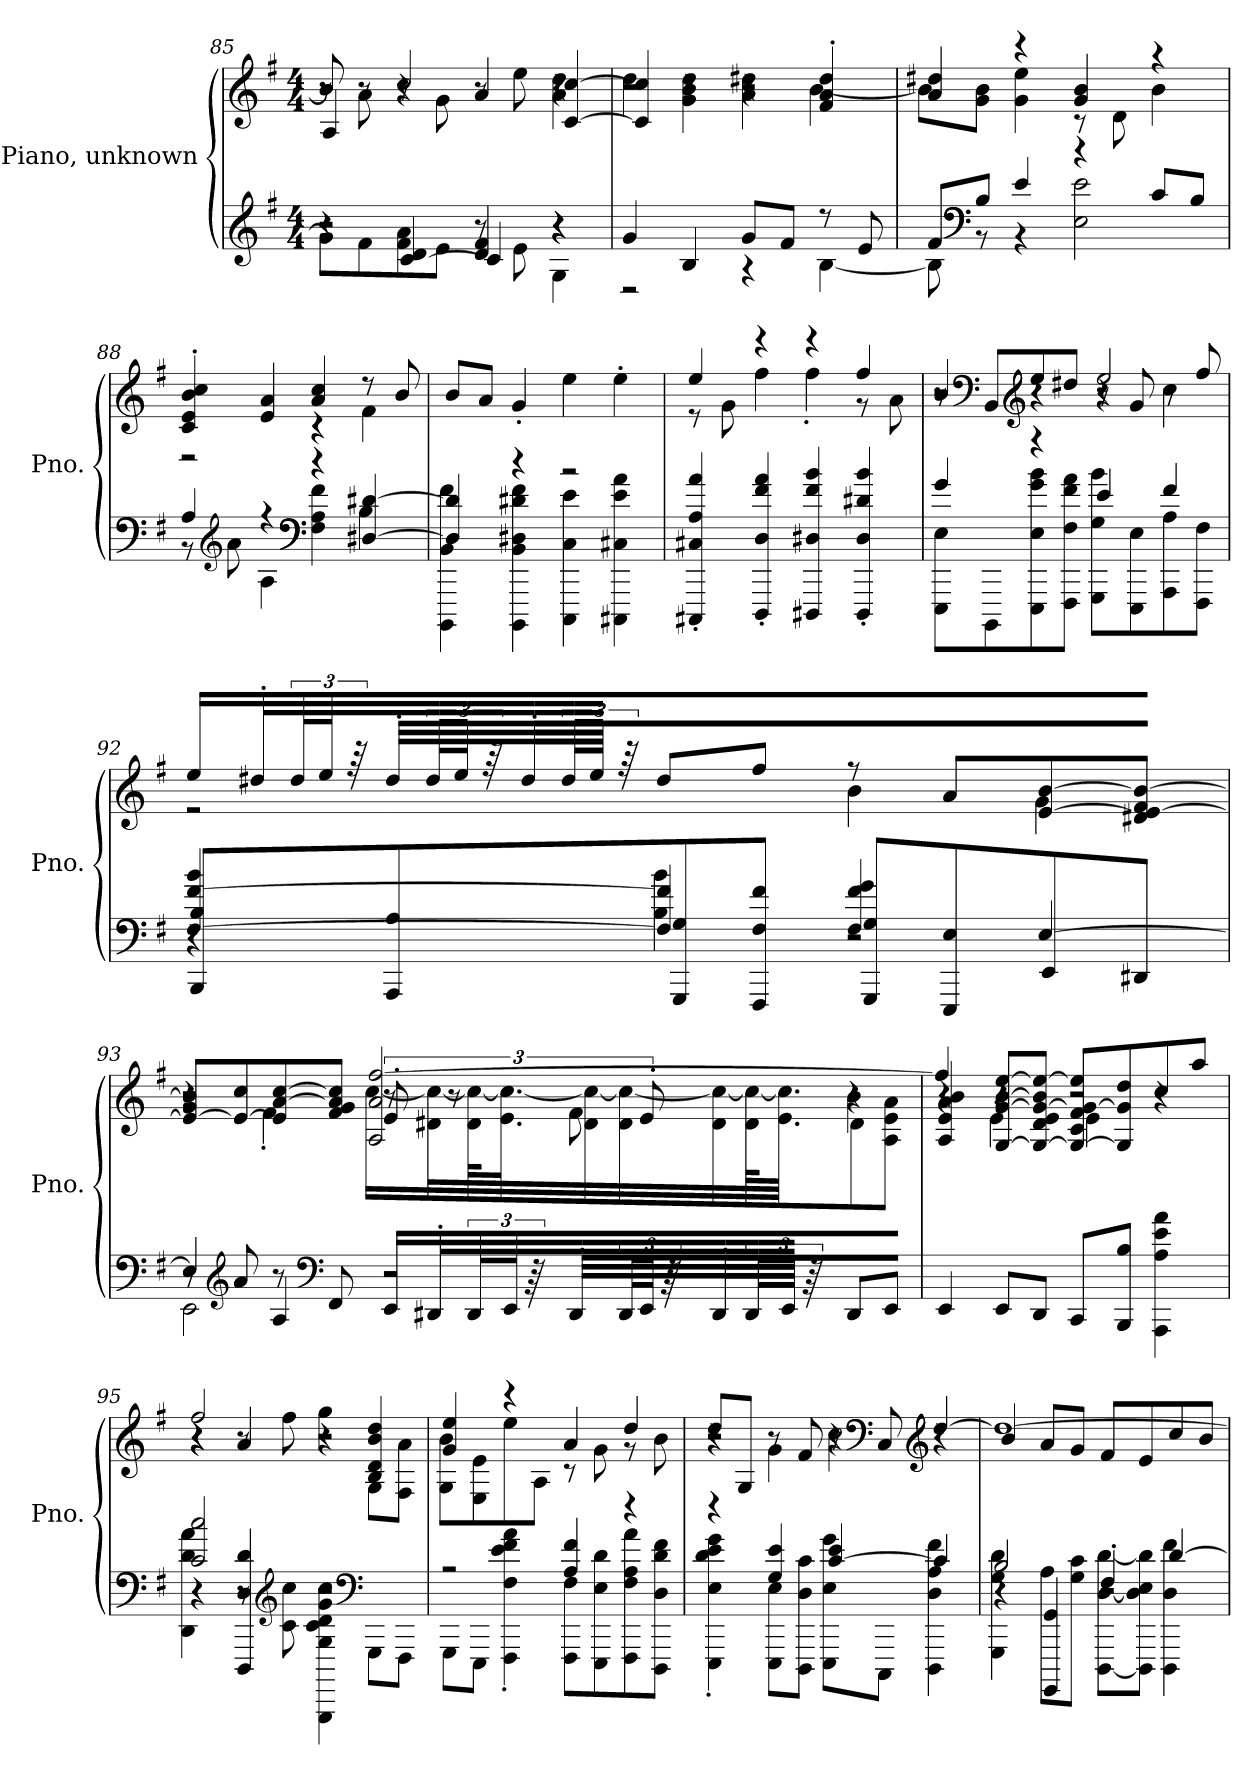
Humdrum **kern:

**kern	**kern
*part1	*part1
*staff2	*staff1
*I"Piano, unknown	*
*I'Pno.	*
*clefG2	*clefG2
*k[f#]	*k[f#]
*M4/4	*M4/4
=85	=85
*^	*^
*	*^	*	*^
2r	8g\L]	4r	8b/]	8r	4A/
.	8f#\	.	8r	8a\	.
.	8f#\ 8a\	[4c/ 4d/	2cc/	8r	4r
.	8e\J	.	.	8g\	.
4d/ 4f#/	8r	4c/]	.	8r	4a/
.	8e\	.	.	8ee\	.
4r	4G\	4r	4r	4a\ 4dd\	[4c/ [4cc/
*	*v	*v	*	*	*
=86	=86	=86	=86	=86
4g/	2r	2r	4dd\	4c/] 4cc/]
4B/	.	.	4g\ 4b\ 4dd\	4r
8g/L	4r	4r	4a\ 4dd#X\	2r
8f#/J	.	.	.	.
8r	[4B\	4f#/' 4a/' 4dd#/'	[4b\	.
8e/	.	.	.	.
*	*	*	*v	*v
=87	=87	=87	=87
8f#/L	8B\]	4a/ 4dd#X/	8b\L]
*clefF4	*	*	*
8B/J	8r	.	8g\ 8b\J
4e/	4r	4r	4g\ 4ee\
4r	2E\ 2e\	4g/ 4b/	8r
.	.	.	8d\
8c/L	.	4r	4b\
8B/J	.	.	.
!!LO:LB:g=z	!!
=88	=88	=88	=88
4A/	8r	4c/' 4e/' 4b/' 4cc/'	2r
*clefG2	*	*	*
.	8a\	.	.
4r	4A\	4e/ 4a/	.
*clefF4	*	*	*
4r	4F#\ 4A\ 4f#\	4a/ 4cc/	4r
[4D#X/ [4d#X/	4B\	8r	4f#\
.	.	8b/	.
*	*	*v	*v
=89	=89	=89
4D#/] 4d#/]	4BBBB\ 4BB\ 4f#\	8b/L
.	.	8a/J
4r	4BBBB\ 4BB\ 4D#X\ 4d#X\ 4f#\	4g'/
2r	4CCC\ 4C\ 4e\	4ee\
.	4CCC#X\ 4C#X\ 4e\ 4a\	4ee'\
*v	*v	*
=90	=90
*	*^
4CCC#X/' 4C#X/' 4A/' 4a/'	4ee/	8r
.	.	8g\
4DDD/' 4D/' 4f#/' 4a/'	4r	4ff#\
4DDD#X/ 4D#X/ 4f#/ 4b/	4r	4ff#'\
4DDD#/' 4D#/' 4d#X/' 4b/'	4ff#/	8r
.	.	8a\
=91	=91	=91
*^	*	*^
4g/	8EEE\ 8E\L	4b/	2r	8r
*	*	*clefF4	*	*
.	8BBBB\	.	.	8BB/L
*	*	*clefG2	*	*
4r	8EEE\ 8E\ 8g\ 8b\	4r	.	8ee/
.	8FFF#\ 8F#\ 8f#\ 8a\J	.	.	8dd#X/J
4e/	8GGG\ 8G\ 8b\L	2ee/	4r	8r
.	8EEE\ 8E\	.	.	8g/
4f#/	8AAA\ 8A\	.	4cc\	8r
.	8FFF#\ 8F#\J	.	.	8ff#/
*	*	*	*v	*v
!!LO:LB:g=z
=92	=92	=92	=92
*	*^	*	*
[4F#/ [4f#/ 4b/	4r	8BBB/ 8B/L	16ee/LL	2r
.	.	.	32dd#X'/L	.
.	.	.	96dd#/L	.
.	.	.	96ee/JJJJ	.
.	.	.	96r	.
.	.	8AAA/ 8A/	32dd#'/LLL	.
.	.	.	96dd#/L	.
.	.	.	96ee/JJJJ	.
.	.	.	96r	.
.	.	.	32dd#'/LLL	.
.	.	.	96dd#/L	.
.	.	.	96ee/JJJJ	.
.	.	.	96r	.
4F#/] 4f#/]	4B\ 4b\	8GGG/ 8G/	8dd#/L	.
.	.	8FFF#/ 8F#/ 8f#/J	8ff#/J	.
4F#/ 4f#/ 4g/	2r	8GGG/ 8G/L	8r	4b\
.	.	8EEE/ 8E/	8a/L	.
[4E/	.	8EE/	[8e/ [8b/	4g\
.	.	8DD#X/J	8d#X/ 8e/_ 8f#/ 8b/_J	.
!!LO:LB:g=z
=93	=93	=93	=93	=93
*	*	*	*^	*^
4E/]	2EE\	8r	8e/_ 8g/ 8b/]L	2r	2r	4r
*clefG2	*	*	*	*	*	*
.	.	8a/	8e/_ 8cc/	.	.	.
4A/	.	8r	8e/] [8a/ [8cc/	.	.	4f#'\
*clefF4	*	*	*	*	*	*
.	.	8FF#/	8f#/ 8g/ 8a/] 8cc/]J	.	.	.
2r	2r	16EE/LL	12e'/	8r	2A/ 2a/ [2ff#/	[16cc\LL
.	.	32DD#X'/L	.	.	.	32d#X\ 32cc\_L
.	.	.	12r	.	.	.
.	.	96DD#/L	.	.	.	128d#\ 128cc\_KL
.	.	.	.	.	.	64.e\ 64.cc\_J
.	.	96EE/JJJJ	.	.	.	.
.	.	96r	.	.	.	.
.	.	32DD#'/LLL	.	8f#\	.	32d#\ 32cc\_
.	.	96DD#/L	.	.	.	32d#\ 32cc\_
.	.	96EE/JJJJ	12e'/	.	.	.
.	.	96r	.	.	.	.
.	.	32DD#'/LLL	.	.	.	32d#\ 32cc\_
.	.	96DD#/L	.	.	.	128d#\ 128cc\_KL
.	.	.	.	.	.	64.e\ 64.cc\]JJJ
.	.	96EE/JJJJ	.	.	.	.
.	.	96r	.	.	.	.
.	.	8DD#/L	4r	4b\	.	8d#\
.	.	8EE/J	.	.	.	8A\ 8e\ 8a\J
*v	*v	*v	*	*	*	*
*	*	*	*v	*v
=94	=94	=94	=94
4EE/	4A/ 4e/ 4a/ 4b/	4ff#/]	4r
8EE/L	[8G/ [8g/ [8b/ [8ee/L	4r	4e'\
8DD/J	8G/_ 8d/ 8e/ 8g/_ 8b/] 8ee/_J	.	.
8CC/L	8G/_ 8c/ 8f#/ 8g/_ 8ee/]L	2r	4e\
8BBB/ 8B/J	8G/] 8g/] 8dd/	.	.
4AAA\ 4A\ 4e\ 4a\	8cc/	.	4r
.	8aa/J	.	.
!!LO:LB:g=z	!!	!!
=95	=95	=95	=95
*^	*	*	*
*	*^	*	*	*
2c/ 2cc/	4DD\ 4d\ 4a\	4r	2ff#/	4r	4r
.	8r	4DDD/ 4D/ 4d/	.	8r	4a/
*clefG2	*	*	*	*	*
.	8c\ 8cc\	.	.	8ff#\	.
2r	4GGG\ 4G\ 4c\ 4d\ 4g\ 4cc\	2r	2r	4gg\	4r
*clefF4	*	*	*	*	*
.	8GGG\L	.	.	8G\L	4B/ 4d/ 4b/ 4dd/
.	8FFF#\J	.	.	8F#\ 8a\J	.
*	*v	*v	*	*	*
*	*	*	*v	*v
=96	=96	=96	=96
2r	8GGG\L	4g/ 4ee/	8G\ 8b\L
.	8EEE\J	.	8E\ 8e\
.	4FFF#\' 4F#\' 4e\' 4f#\' 4a\'	4r	8ee\
.	.	.	8A\J
4A/ 4f#/	8FFF#\ 8F#\L	4a/	8r
.	8EEE\ 8E\ 8d\	.	8g\
4r	8FFF#\ 8F#\ 8A\ 8a\	4dd/	8r
.	8DDD\ 8D\ 8d\ 8f#\J	.	8b\
=97	=97	=97	=97
*	*	*	*^
4r	4EEE\' 4E\' 4d\' 4e\' 4g\'	2r	4r	8dd/L
.	.	.	.	8G/J
4G/ 4e/	8EEE\ 8E\L	.	4g\	8r
.	8DDD\ 8D\ 8c\J	.	.	8f#/
[4c/ 4e/	8EEE\ 8E\ 8g\L	4r	2cc\	8r
*	*	*clefF4	*	*
.	8CCC\J	.	.	8C/
*	*	*clefG2	*	*
4c/]	4DDD\ 4D\ 4A\ 4f#\	[4dd/	.	4r
*	*	*	*v	*v
!!LO:LB:g=z
=98	=98	=98	=98
*	*^	*	*
2B/	4GGG\ 4G\ 4d\	4r	1dd_	4b/
.	8A\L	4GGGG/ 4GG/	.	8a/L
.	8G\ 8c\J	.	.	8g/J
4F#'/	[8DDD\ [8D\ [8d\L	2r	.	8f#/L
.	8DDD\] 8D\] 8E\ 8d\]J	.	.	8e/
[4d/	4DDD\ 4D\ 4f#\	.	.	8cc/
.	.	.	.	8b/J
*v	*v	*v	*	*
*	*v	*v
=	=
*-	*-
